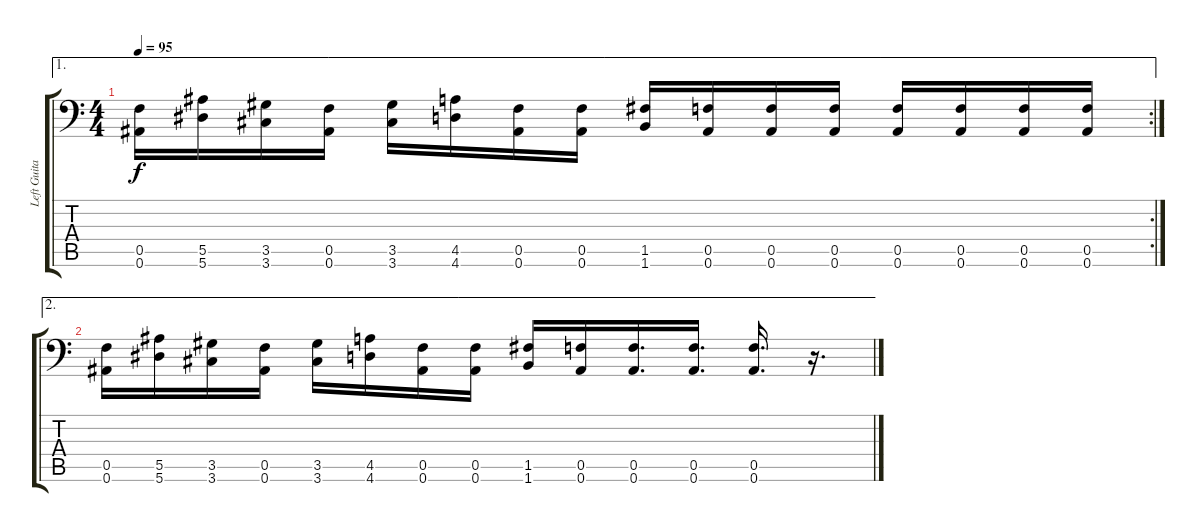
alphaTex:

\track ("Left Guitar" "Left Guita") {instrument distortionguitar}
\staff {score tabs}
\tuning (C4 G3 Eb3 Bb2 F2 Bb1) {hide}
\ae 1
\rc 2
\ts (4 4)
\tempo 95
\clef f4
\ks c
(0.5 0.6).16{dy f} (5.5 5.6).16 (3.5 3.6).16 (0.5 0.6).16 (3.5 3.6).16 (4.5 4.6).16 (0.5 0.6).16 (0.5 0.6).16 (1.5 1.6).16 (0.5 0.6).16 (0.5 0.6).16 (0.5 0.6).16 (0.5 0.6).16 (0.5 0.6).16 (0.5 0.6).16 (0.5 0.6).16 |
\ae 2
(0.5 0.6).16 (5.5 5.6).16 (3.5 3.6).16 (0.5 0.6).16 (3.5 3.6).16 (4.5 4.6).16 (0.5 0.6).16 (0.5 0.6).16 (1.5 1.6).16 (0.5 0.6).16 (0.5 0.6).16{d} (0.5 0.6).16{d} (0.5 0.6).16{d} r.16{d}
